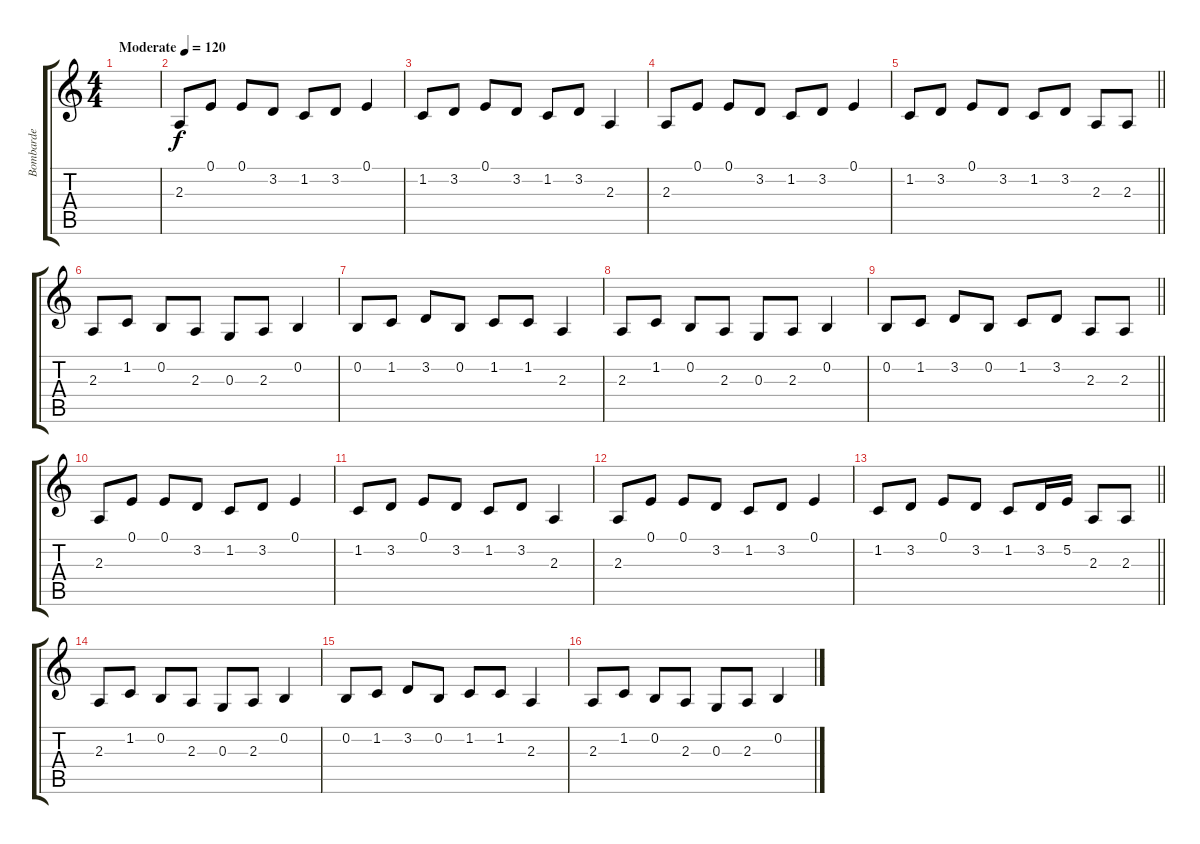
\track ("Bombarde" "Bombarde") {instrument oboe}
\staff {score tabs}
\tuning (E4 B3 G3 D3 A2 E2) {hide}
\ts (4 4)
\tempo (120 "Moderate")
\clef g2
\ks c
|
2.3.8 0.1.8 0.1.8 3.2.8 1.2.8 3.2.8 0.1.4 |
1.2.8 3.2.8 0.1.8 3.2.8 1.2.8 3.2.8 2.3.4 |
2.3.8 0.1.8 0.1.8 3.2.8 1.2.8 3.2.8 0.1.4 |
\barLineRight lightlight
1.2.8 3.2.8 0.1.8 3.2.8 1.2.8 3.2.8 2.3.8 2.3.8 |
2.3.8 1.2.8 0.2.8 2.3.8 0.3.8 2.3.8 0.2.4 |
0.2.8 1.2.8 3.2.8 0.2.8 1.2.8 1.2.8 2.3.4 |
2.3.8 1.2.8 0.2.8 2.3.8 0.3.8 2.3.8 0.2.4 |
\barLineRight lightlight
0.2.8 1.2.8 3.2.8 0.2.8 1.2.8 3.2.8 2.3.8 2.3.8 |
2.3.8 0.1.8 0.1.8 3.2.8 1.2.8 3.2.8 0.1.4 |
1.2.8 3.2.8 0.1.8 3.2.8 1.2.8 3.2.8 2.3.4 |
2.3.8 0.1.8 0.1.8 3.2.8 1.2.8 3.2.8 0.1.4 |
\barLineRight lightlight
1.2.8 3.2.8 0.1.8 3.2.8 1.2.8 3.2.16 5.2.16 2.3.8 2.3.8 |
2.3.8 1.2.8 0.2.8 2.3.8 0.3.8 2.3.8 0.2.4 |
0.2.8 1.2.8 3.2.8 0.2.8 1.2.8 1.2.8 2.3.4 |
2.3.8 1.2.8 0.2.8 2.3.8 0.3.8 2.3.8 0.2.4
